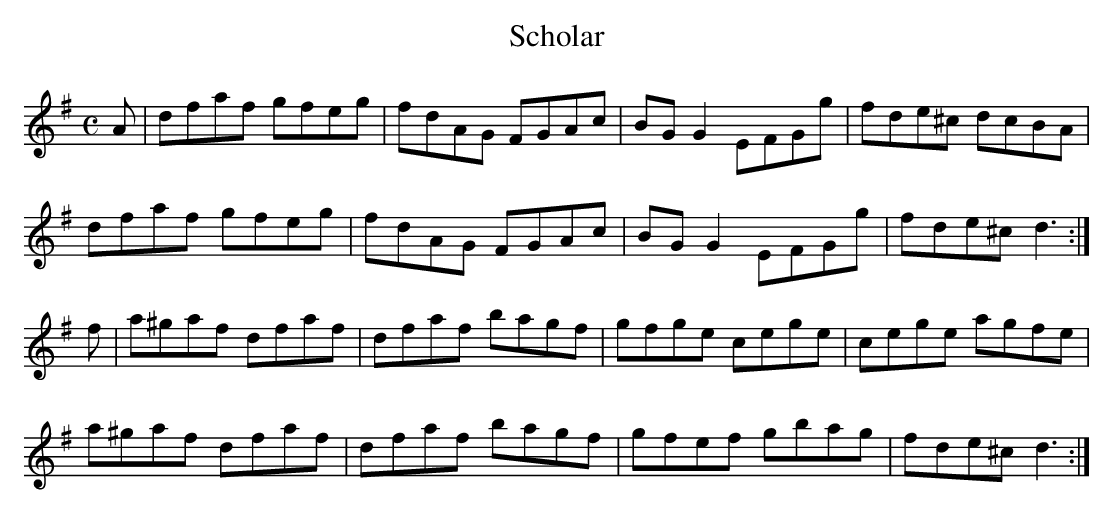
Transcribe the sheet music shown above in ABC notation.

X:1
T:Scholar
M:C
L:1/8
K:D Mixolydian
A|dfaf gfeg|fdAG FGAc|BGG2 EFGg|fde^c dcBA|!
dfaf gfeg|fdAG FGAc|BGG2 EFGg|fde^c d3:|!
f|a^gaf dfaf|dfaf bagf|gfge cege|cege agfe|!
a^gaf dfaf|dfaf bagf|gfef gbag|fde^c d3:|!
